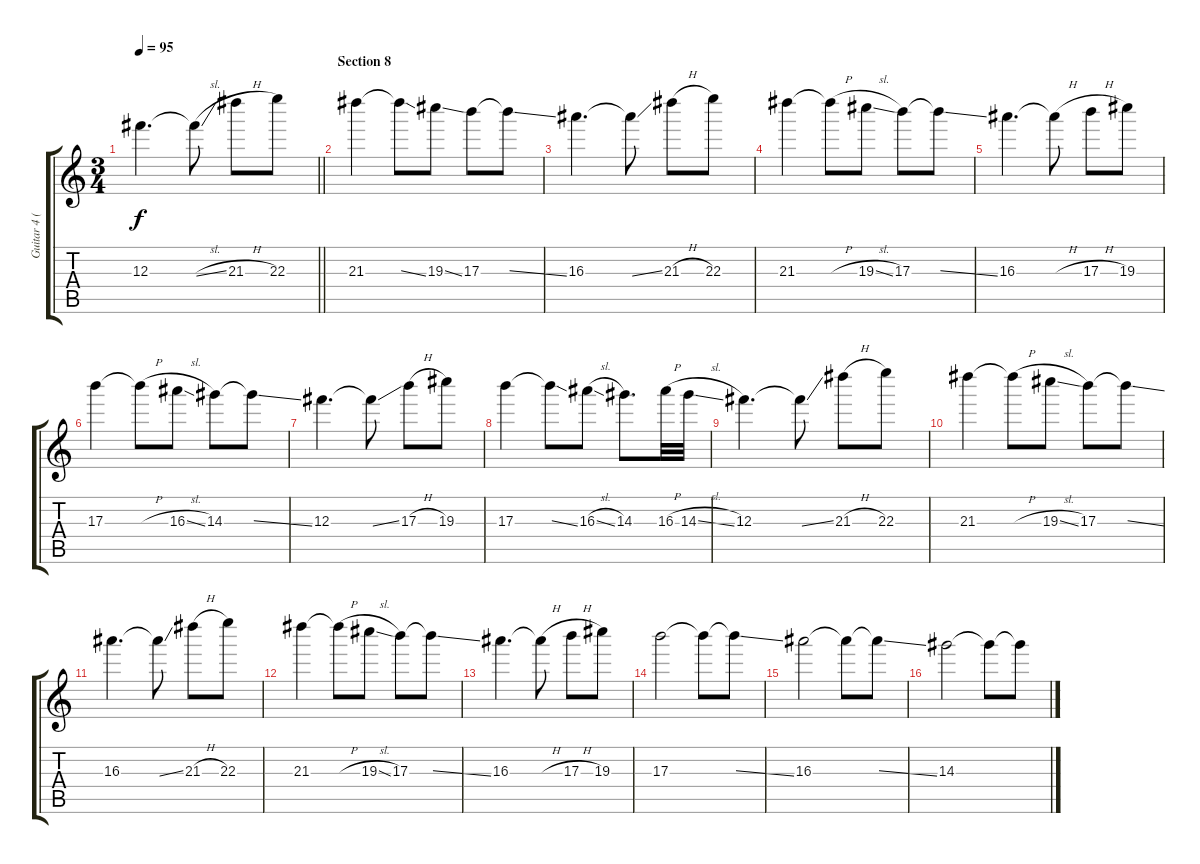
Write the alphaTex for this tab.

\track ("Guitar 4 (Overdrive w/ Ebow)" "Guitar 4 (") {instrument overdrivenguitar}
\staff {score tabs}
\tuning (Eb5 Bb4 Gb4 Db4 Ab3 Eb3) {hide}
\ts (3 4)
\tempo 95
\clef g2
\barLineRight lightlight
\ks c
12.3.4{d dy f} 12.3{sl t}.8 21.3{h}.8 22.3.8 |
\section ("" "Section 8")
21.3.4{balance 8} 21.3{ss t}.8 19.3{ss}.8 17.3.8 17.3{ss t}.8 |
16.3.4{d} 16.3{ss t}.8 21.3{h}.8 22.3.8 |
21.3.4 21.3{h t}.8 19.3{sl}.8 17.3.8 17.3{ss t}.8 |
16.3.4{d} 16.3{h t}.8 17.3{h}.8 19.3.8 |
17.3.4 17.3{h t}.8 16.3{sl}.8 14.3.8 14.3{ss t}.8 |
12.3.4{d} 12.3{ss t}.8 17.3{h}.8 19.3.8 |
17.3.4 17.3{ss t}.8 16.3{sl}.8 14.3.8{d} 16.3{h}.32 14.3{sl}.32 |
12.3.4{d} 12.3{ss t}.8 21.3{h}.8 22.3.8 |
21.3.4 21.3{h t}.8 19.3{sl}.8 17.3.8 17.3{ss t}.8 |
16.3.4{d} 16.3{ss t}.8 21.3{h}.8 22.3.8 |
21.3.4 21.3{h t}.8 19.3{sl}.8 17.3.8 17.3{ss t}.8 |
16.3.4{d} 16.3{h t}.8 17.3{h}.8 19.3.8 |
17.3.2 17.3{t}.8 17.3{ss t}.8 |
16.3.2 16.3{t}.8 16.3{ss t}.8 |
14.3.2 14.3{t}.8 14.3{sl t}.8
